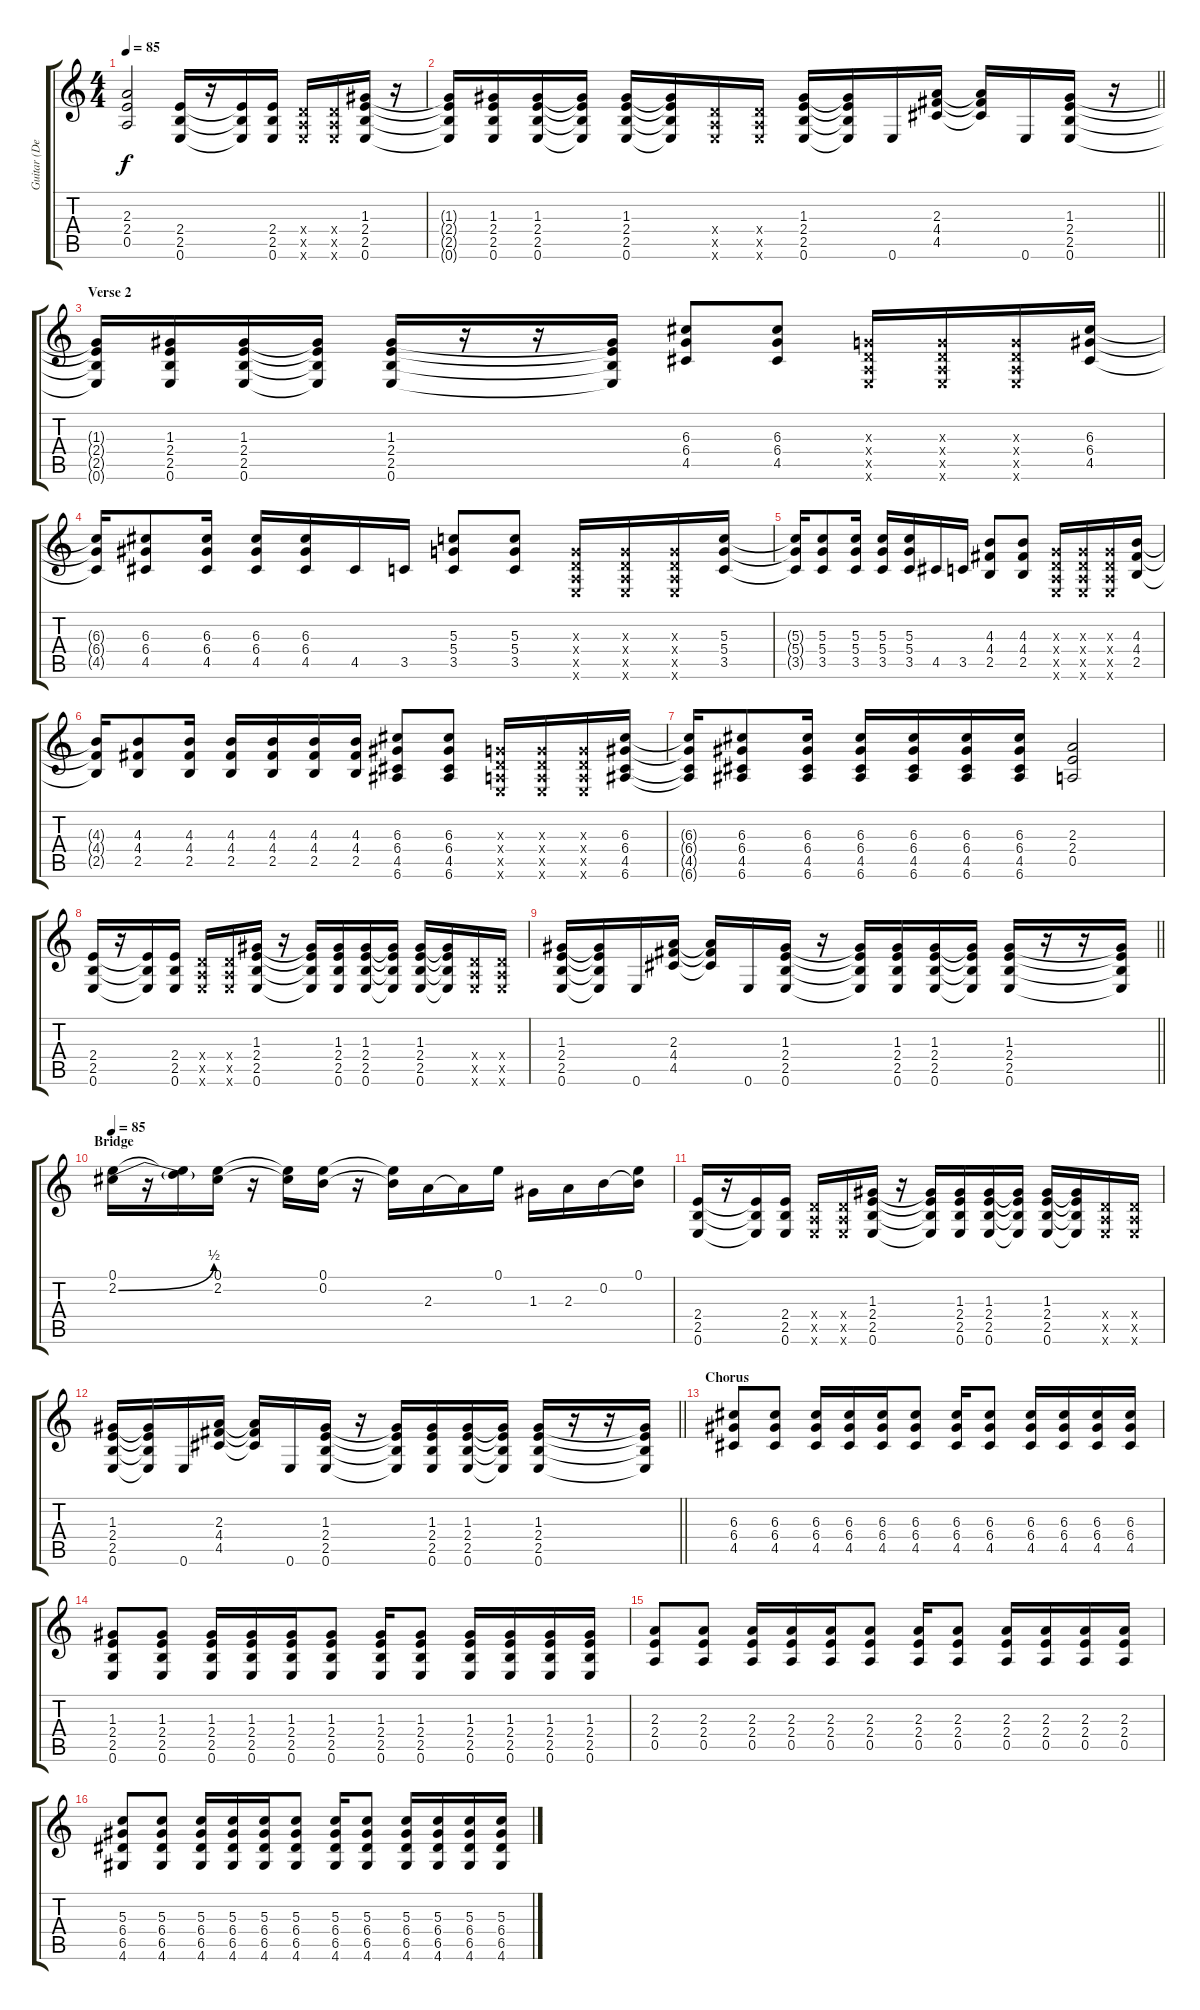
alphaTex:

\track ("Guitar (Dean Deleo)" "Guitar (De") {instrument acousticguitarsteel}
\staff {score tabs}
\tuning (E4 B3 G3 D3 A2 E2) {hide}
\ts (4 4)
\tempo 85
\clef g2
\ks c
(2.3 2.4 0.5).2{dy f} (2.4 2.5 0.6).16 r.16 (2.4{t} 2.5{t} 0.6{t}).16 (2.4 2.5 0.6).16 (0.4{x} 0.5{x} 0.6{x}).16 (0.4{x} 0.5{x} 0.6{x}).16 (1.3 2.4 2.5 0.6).16 r.16 |
\barLineRight lightlight
(1.3{t} 2.4{t} 2.5{t} 0.6{t}).16 (1.3 2.4 2.5 0.6).16 (1.3 2.4 2.5 0.6).16 (1.3{t} 2.4{t} 2.5{t} 0.6{t}).16 (1.3 2.4 2.5 0.6).16 (1.3{t} 2.4{t} 2.5{t} 0.6{t}).16 (0.4{x} 0.5{x} 0.6{x}).16 (0.4{x} 0.5{x} 0.6{x}).16 (1.3 2.4 2.5 0.6).16 (1.3{t} 2.4{t} 2.5{t} 0.6{t}).16 0.6.16 (2.3 4.4 4.5).16 (2.3{t} 4.4{t} 4.5{t}).16 0.6.16 (1.3 2.4 2.5 0.6).16 r.16 |
\section ("" "Verse 2")
(1.3{t} 2.4{t} 2.5{t} 0.6{t}).16 (1.3 2.4 2.5 0.6).16 (1.3 2.4 2.5 0.6).16 (1.3{t} 2.4{t} 2.5{t} 0.6{t}).16 (1.3 2.4 2.5 0.6).16 r.16 r.16 (1.3{t} 2.4{t} 2.5{t} 0.6{t}).16 (6.3 6.4 4.5).8 (6.3 6.4 4.5).8 (0.3{x} 0.4{x} 0.5{x} 0.6{x}).16 (0.3{x} 0.4{x} 0.5{x} 0.6{x}).16 (0.3{x} 0.4{x} 0.5{x} 0.6{x}).16 (6.3 6.4 4.5).16 |
(6.3{t} 6.4{t} 4.5{t}).16 (6.3 6.4 4.5).8 (6.3 6.4 4.5).16 (6.3 6.4 4.5).16 (6.3 6.4 4.5).16 4.5.16 3.5.16 (5.3 5.4 3.5).8 (5.3 5.4 3.5).8 (0.3{x} 0.4{x} 0.5{x} 0.6{x}).16 (0.3{x} 0.4{x} 0.5{x} 0.6{x}).16 (0.3{x} 0.4{x} 0.5{x} 0.6{x}).16 (5.3 5.4 3.5).16 |
(5.3{t} 5.4{t} 3.5{t}).16 (5.3 5.4 3.5).8 (5.3 5.4 3.5).16 (5.3 5.4 3.5).16 (5.3 5.4 3.5).16 4.5.16 3.5.16 (4.3 4.4 2.5).8 (4.3 4.4 2.5).8 (0.3{x} 0.4{x} 0.5{x} 0.6{x}).16 (0.3{x} 0.4{x} 0.5{x} 0.6{x}).16 (0.3{x} 0.4{x} 0.5{x} 0.6{x}).16 (4.3 4.4 2.5).16 |
(4.3{t} 4.4{t} 2.5{t}).16 (4.3 4.4 2.5).8 (4.3 4.4 2.5).16 (4.3 4.4 2.5).16 (4.3 4.4 2.5).16 (4.3 4.4 2.5).16 (4.3 4.4 2.5).16 (6.3 6.4 4.5 6.6).8 (6.3 6.4 4.5 6.6).8 (0.3{x} 0.4{x} 0.5{x} 0.6{x}).16 (0.3{x} 0.4{x} 0.5{x} 0.6{x}).16 (0.3{x} 0.4{x} 0.5{x} 0.6{x}).16 (6.3 6.4 4.5 6.6).16 |
(6.3{t} 6.4{t} 4.5{t} 6.6{t}).16 (6.3 6.4 4.5 6.6).8 (6.3 6.4 4.5 6.6).16 (6.3 6.4 4.5 6.6).16 (6.3 6.4 4.5 6.6).16 (6.3 6.4 4.5 6.6).16 (6.3 6.4 4.5 6.6).16 (2.3 2.4 0.5).2 |
(2.4 2.5 0.6).16 r.16 (2.4{t} 2.5{t} 0.6{t}).16 (2.4 2.5 0.6).16 (0.4{x} 0.5{x} 0.6{x}).16 (0.4{x} 0.5{x} 0.6{x}).16 (1.3 2.4 2.5 0.6).16 r.16 (1.3{t} 2.4{t} 2.5{t} 0.6{t}).16 (1.3 2.4 2.5 0.6).16 (1.3 2.4 2.5 0.6).16 (1.3{t} 2.4{t} 2.5{t} 0.6{t}).16 (1.3 2.4 2.5 0.6).16 (1.3{t} 2.4{t} 2.5{t} 0.6{t}).16 (0.4{x} 0.5{x} 0.6{x}).16 (0.4{x} 0.5{x} 0.6{x}).16 |
\barLineRight lightlight
(1.3 2.4 2.5 0.6).16 (1.3{t} 2.4{t} 2.5{t} 0.6{t}).16 0.6.16 (2.3 4.4 4.5).16 (2.3{t} 4.4{t} 4.5{t}).16 0.6.16 (1.3 2.4 2.5 0.6).16 r.16 (1.3{t} 2.4{t} 2.5{t} 0.6{t}).16 (1.3 2.4 2.5 0.6).16 (1.3 2.4 2.5 0.6).16 (1.3{t} 2.4{t} 2.5{t} 0.6{t}).16 (1.3 2.4 2.5 0.6).16 r.16 r.16 (1.3{t} 2.4{t} 2.5{t} 0.6{t}).16 |
\section ("" "Bridge")
\tempo 85
(0.1 2.2{be (bend 0 0 60 2)}).16{volume 10 instrument overdrivenguitar} r.16 (0.1{t} 2.2{t}).16 (0.1 2.2).16 r.16 (0.1{t} 2.2{t}).16 (0.1 0.2).16 r.16 (0.1{t} 0.2{t}).16 2.3.16 2.3{t}.16 0.1.16 1.3.16 2.3.16 0.2.16 (0.1 0.2{t}).16 |
(2.4 2.5 0.6).16 r.16 (2.4{t} 2.5{t} 0.6{t}).16 (2.4 2.5 0.6).16 (0.4{x} 0.5{x} 0.6{x}).16 (0.4{x} 0.5{x} 0.6{x}).16 (1.3 2.4 2.5 0.6).16 r.16 (1.3{t} 2.4{t} 2.5{t} 0.6{t}).16 (1.3 2.4 2.5 0.6).16 (1.3 2.4 2.5 0.6).16 (1.3{t} 2.4{t} 2.5{t} 0.6{t}).16 (1.3 2.4 2.5 0.6).16 (1.3{t} 2.4{t} 2.5{t} 0.6{t}).16 (0.4{x} 0.5{x} 0.6{x}).16 (0.4{x} 0.5{x} 0.6{x}).16 |
\barLineRight lightlight
(1.3 2.4 2.5 0.6).16 (1.3{t} 2.4{t} 2.5{t} 0.6{t}).16 0.6.16 (2.3 4.4 4.5).16 (2.3{t} 4.4{t} 4.5{t}).16 0.6.16 (1.3 2.4 2.5 0.6).16 r.16 (1.3{t} 2.4{t} 2.5{t} 0.6{t}).16 (1.3 2.4 2.5 0.6).16 (1.3 2.4 2.5 0.6).16 (1.3{t} 2.4{t} 2.5{t} 0.6{t}).16 (1.3 2.4 2.5 0.6).16 r.16 r.16 (1.3{t} 2.4{t} 2.5{t} 0.6{t}).16 |
\section ("" "Chorus")
(6.3 6.4 4.5).8 (6.3 6.4 4.5).8 (6.3 6.4 4.5).16 (6.3 6.4 4.5).16 (6.3 6.4 4.5).16 (6.3 6.4 4.5).8 (6.3 6.4 4.5).16 (6.3 6.4 4.5).8 (6.3 6.4 4.5).16 (6.3 6.4 4.5).16 (6.3 6.4 4.5).16 (6.3 6.4 4.5).16 |
(1.3 2.4 2.5 0.6).8 (1.3 2.4 2.5 0.6).8 (1.3 2.4 2.5 0.6).16 (1.3 2.4 2.5 0.6).16 (1.3 2.4 2.5 0.6).16 (1.3 2.4 2.5 0.6).8 (1.3 2.4 2.5 0.6).16 (1.3 2.4 2.5 0.6).8 (1.3 2.4 2.5 0.6).16 (1.3 2.4 2.5 0.6).16 (1.3 2.4 2.5 0.6).16 (1.3 2.4 2.5 0.6).16 |
(2.3 2.4 0.5).8 (2.3 2.4 0.5).8 (2.3 2.4 0.5).16 (2.3 2.4 0.5).16 (2.3 2.4 0.5).16 (2.3 2.4 0.5).8 (2.3 2.4 0.5).16 (2.3 2.4 0.5).8 (2.3 2.4 0.5).16 (2.3 2.4 0.5).16 (2.3 2.4 0.5).16 (2.3 2.4 0.5).16 |
(5.3 6.4 6.5 4.6).8 (5.3 6.4 6.5 4.6).8 (5.3 6.4 6.5 4.6).16 (5.3 6.4 6.5 4.6).16 (5.3 6.4 6.5 4.6).16 (5.3 6.4 6.5 4.6).8 (5.3 6.4 6.5 4.6).16 (5.3 6.4 6.5 4.6).8 (5.3 6.4 6.5 4.6).16 (5.3 6.4 6.5 4.6).16 (5.3 6.4 6.5 4.6).16 (5.3 6.4 6.5 4.6).16
